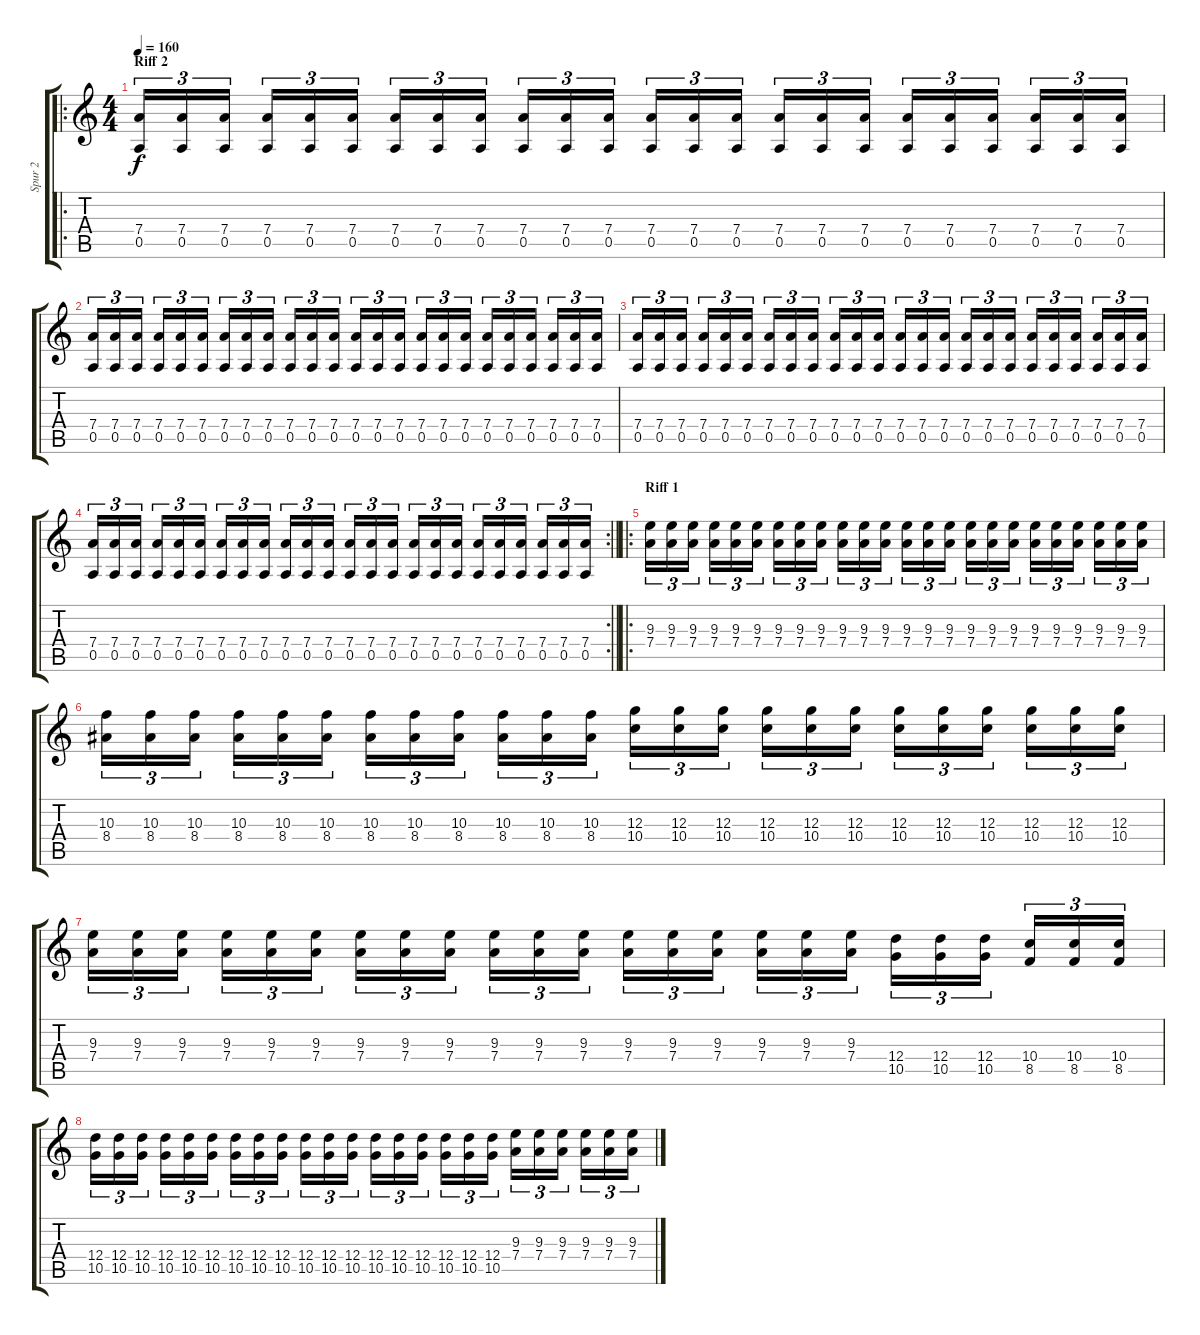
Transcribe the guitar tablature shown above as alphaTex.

\track ("Spur 2" "Spur 2") {instrument distortionguitar}
\staff {score tabs}
\tuning (E4 B3 G3 D3 A2 E2) {hide}
\ro
\ts (4 4)
\section ("" "Riff 2")
\tempo 160
\clef g2
\ks c
(7.4 0.5).16{tu (3 2) dy f} (7.4 0.5).16{tu (3 2)} (7.4 0.5).16{tu (3 2) beam splitsecondary} (7.4 0.5).16{tu (3 2)} (7.4 0.5).16{tu (3 2)} (7.4 0.5).16{tu (3 2)} (7.4 0.5).16{tu (3 2)} (7.4 0.5).16{tu (3 2)} (7.4 0.5).16{tu (3 2) beam splitsecondary} (7.4 0.5).16{tu (3 2)} (7.4 0.5).16{tu (3 2)} (7.4 0.5).16{tu (3 2)} (7.4 0.5).16{tu (3 2)} (7.4 0.5).16{tu (3 2)} (7.4 0.5).16{tu (3 2) beam splitsecondary} (7.4 0.5).16{tu (3 2)} (7.4 0.5).16{tu (3 2)} (7.4 0.5).16{tu (3 2)} (7.4 0.5).16{tu (3 2)} (7.4 0.5).16{tu (3 2)} (7.4 0.5).16{tu (3 2) beam splitsecondary} (7.4 0.5).16{tu (3 2)} (7.4 0.5).16{tu (3 2)} (7.4 0.5).16{tu (3 2)} |
(7.4 0.5).16{tu (3 2)} (7.4 0.5).16{tu (3 2)} (7.4 0.5).16{tu (3 2) beam splitsecondary} (7.4 0.5).16{tu (3 2)} (7.4 0.5).16{tu (3 2)} (7.4 0.5).16{tu (3 2)} (7.4 0.5).16{tu (3 2)} (7.4 0.5).16{tu (3 2)} (7.4 0.5).16{tu (3 2) beam splitsecondary} (7.4 0.5).16{tu (3 2)} (7.4 0.5).16{tu (3 2)} (7.4 0.5).16{tu (3 2)} (7.4 0.5).16{tu (3 2)} (7.4 0.5).16{tu (3 2)} (7.4 0.5).16{tu (3 2) beam splitsecondary} (7.4 0.5).16{tu (3 2)} (7.4 0.5).16{tu (3 2)} (7.4 0.5).16{tu (3 2)} (7.4 0.5).16{tu (3 2)} (7.4 0.5).16{tu (3 2)} (7.4 0.5).16{tu (3 2) beam splitsecondary} (7.4 0.5).16{tu (3 2)} (7.4 0.5).16{tu (3 2)} (7.4 0.5).16{tu (3 2)} |
(7.4 0.5).16{tu (3 2)} (7.4 0.5).16{tu (3 2)} (7.4 0.5).16{tu (3 2) beam splitsecondary} (7.4 0.5).16{tu (3 2)} (7.4 0.5).16{tu (3 2)} (7.4 0.5).16{tu (3 2)} (7.4 0.5).16{tu (3 2)} (7.4 0.5).16{tu (3 2)} (7.4 0.5).16{tu (3 2) beam splitsecondary} (7.4 0.5).16{tu (3 2)} (7.4 0.5).16{tu (3 2)} (7.4 0.5).16{tu (3 2)} (7.4 0.5).16{tu (3 2)} (7.4 0.5).16{tu (3 2)} (7.4 0.5).16{tu (3 2) beam splitsecondary} (7.4 0.5).16{tu (3 2)} (7.4 0.5).16{tu (3 2)} (7.4 0.5).16{tu (3 2)} (7.4 0.5).16{tu (3 2)} (7.4 0.5).16{tu (3 2)} (7.4 0.5).16{tu (3 2) beam splitsecondary} (7.4 0.5).16{tu (3 2)} (7.4 0.5).16{tu (3 2)} (7.4 0.5).16{tu (3 2)} |
\rc 2
\barLineRight lightlight
(7.4 0.5).16{tu (3 2)} (7.4 0.5).16{tu (3 2)} (7.4 0.5).16{tu (3 2) beam splitsecondary} (7.4 0.5).16{tu (3 2)} (7.4 0.5).16{tu (3 2)} (7.4 0.5).16{tu (3 2)} (7.4 0.5).16{tu (3 2)} (7.4 0.5).16{tu (3 2)} (7.4 0.5).16{tu (3 2) beam splitsecondary} (7.4 0.5).16{tu (3 2)} (7.4 0.5).16{tu (3 2)} (7.4 0.5).16{tu (3 2)} (7.4 0.5).16{tu (3 2)} (7.4 0.5).16{tu (3 2)} (7.4 0.5).16{tu (3 2) beam splitsecondary} (7.4 0.5).16{tu (3 2)} (7.4 0.5).16{tu (3 2)} (7.4 0.5).16{tu (3 2)} (7.4 0.5).16{tu (3 2)} (7.4 0.5).16{tu (3 2)} (7.4 0.5).16{tu (3 2) beam splitsecondary} (7.4 0.5).16{tu (3 2)} (7.4 0.5).16{tu (3 2)} (7.4 0.5).16{tu (3 2)} |
\ro
\section ("" "Riff 1")
(9.3 7.4).16{tu (3 2) instrument distortionguitar} (9.3 7.4).16{tu (3 2)} (9.3 7.4).16{tu (3 2) beam splitsecondary} (9.3 7.4).16{tu (3 2)} (9.3 7.4).16{tu (3 2)} (9.3 7.4).16{tu (3 2)} (9.3 7.4).16{tu (3 2)} (9.3 7.4).16{tu (3 2)} (9.3 7.4).16{tu (3 2) beam splitsecondary} (9.3 7.4).16{tu (3 2)} (9.3 7.4).16{tu (3 2)} (9.3 7.4).16{tu (3 2)} (9.3 7.4).16{tu (3 2)} (9.3 7.4).16{tu (3 2)} (9.3 7.4).16{tu (3 2) beam splitsecondary} (9.3 7.4).16{tu (3 2)} (9.3 7.4).16{tu (3 2)} (9.3 7.4).16{tu (3 2)} (9.3 7.4).16{tu (3 2)} (9.3 7.4).16{tu (3 2)} (9.3 7.4).16{tu (3 2) beam splitsecondary} (9.3 7.4).16{tu (3 2)} (9.3 7.4).16{tu (3 2)} (9.3 7.4).16{tu (3 2)} |
(10.3 8.4).16{tu (3 2)} (10.3 8.4).16{tu (3 2)} (10.3 8.4).16{tu (3 2) beam splitsecondary} (10.3 8.4).16{tu (3 2)} (10.3 8.4).16{tu (3 2)} (10.3 8.4).16{tu (3 2)} (10.3 8.4).16{tu (3 2)} (10.3 8.4).16{tu (3 2)} (10.3 8.4).16{tu (3 2) beam splitsecondary} (10.3 8.4).16{tu (3 2)} (10.3 8.4).16{tu (3 2)} (10.3 8.4).16{tu (3 2)} (12.3 10.4).16{tu (3 2)} (12.3 10.4).16{tu (3 2)} (12.3 10.4).16{tu (3 2) beam splitsecondary} (12.3 10.4).16{tu (3 2)} (12.3 10.4).16{tu (3 2)} (12.3 10.4).16{tu (3 2)} (12.3 10.4).16{tu (3 2)} (12.3 10.4).16{tu (3 2)} (12.3 10.4).16{tu (3 2) beam splitsecondary} (12.3 10.4).16{tu (3 2)} (12.3 10.4).16{tu (3 2)} (12.3 10.4).16{tu (3 2)} |
(9.3 7.4).16{tu (3 2)} (9.3 7.4).16{tu (3 2)} (9.3 7.4).16{tu (3 2) beam splitsecondary} (9.3 7.4).16{tu (3 2)} (9.3 7.4).16{tu (3 2)} (9.3 7.4).16{tu (3 2)} (9.3 7.4).16{tu (3 2)} (9.3 7.4).16{tu (3 2)} (9.3 7.4).16{tu (3 2) beam splitsecondary} (9.3 7.4).16{tu (3 2)} (9.3 7.4).16{tu (3 2)} (9.3 7.4).16{tu (3 2)} (9.3 7.4).16{tu (3 2)} (9.3 7.4).16{tu (3 2)} (9.3 7.4).16{tu (3 2) beam splitsecondary} (9.3 7.4).16{tu (3 2)} (9.3 7.4).16{tu (3 2)} (9.3 7.4).16{tu (3 2)} (12.4 10.5).16{tu (3 2)} (12.4 10.5).16{tu (3 2)} (12.4 10.5).16{tu (3 2) beam splitsecondary} (10.4 8.5).16{tu (3 2)} (10.4 8.5).16{tu (3 2)} (10.4 8.5).16{tu (3 2)} |
(12.4 10.5).16{tu (3 2)} (12.4 10.5).16{tu (3 2)} (12.4 10.5).16{tu (3 2) beam splitsecondary} (12.4 10.5).16{tu (3 2)} (12.4 10.5).16{tu (3 2)} (12.4 10.5).16{tu (3 2)} (12.4 10.5).16{tu (3 2)} (12.4 10.5).16{tu (3 2)} (12.4 10.5).16{tu (3 2) beam splitsecondary} (12.4 10.5).16{tu (3 2)} (12.4 10.5).16{tu (3 2)} (12.4 10.5).16{tu (3 2)} (12.4 10.5).16{tu (3 2)} (12.4 10.5).16{tu (3 2)} (12.4 10.5).16{tu (3 2) beam splitsecondary} (12.4 10.5).16{tu (3 2)} (12.4 10.5).16{tu (3 2)} (12.4 10.5).16{tu (3 2)} (9.3 7.4).16{tu (3 2)} (9.3 7.4).16{tu (3 2)} (9.3 7.4).16{tu (3 2) beam splitsecondary} (9.3 7.4).16{tu (3 2)} (9.3 7.4).16{tu (3 2)} (9.3 7.4).16{tu (3 2)}
